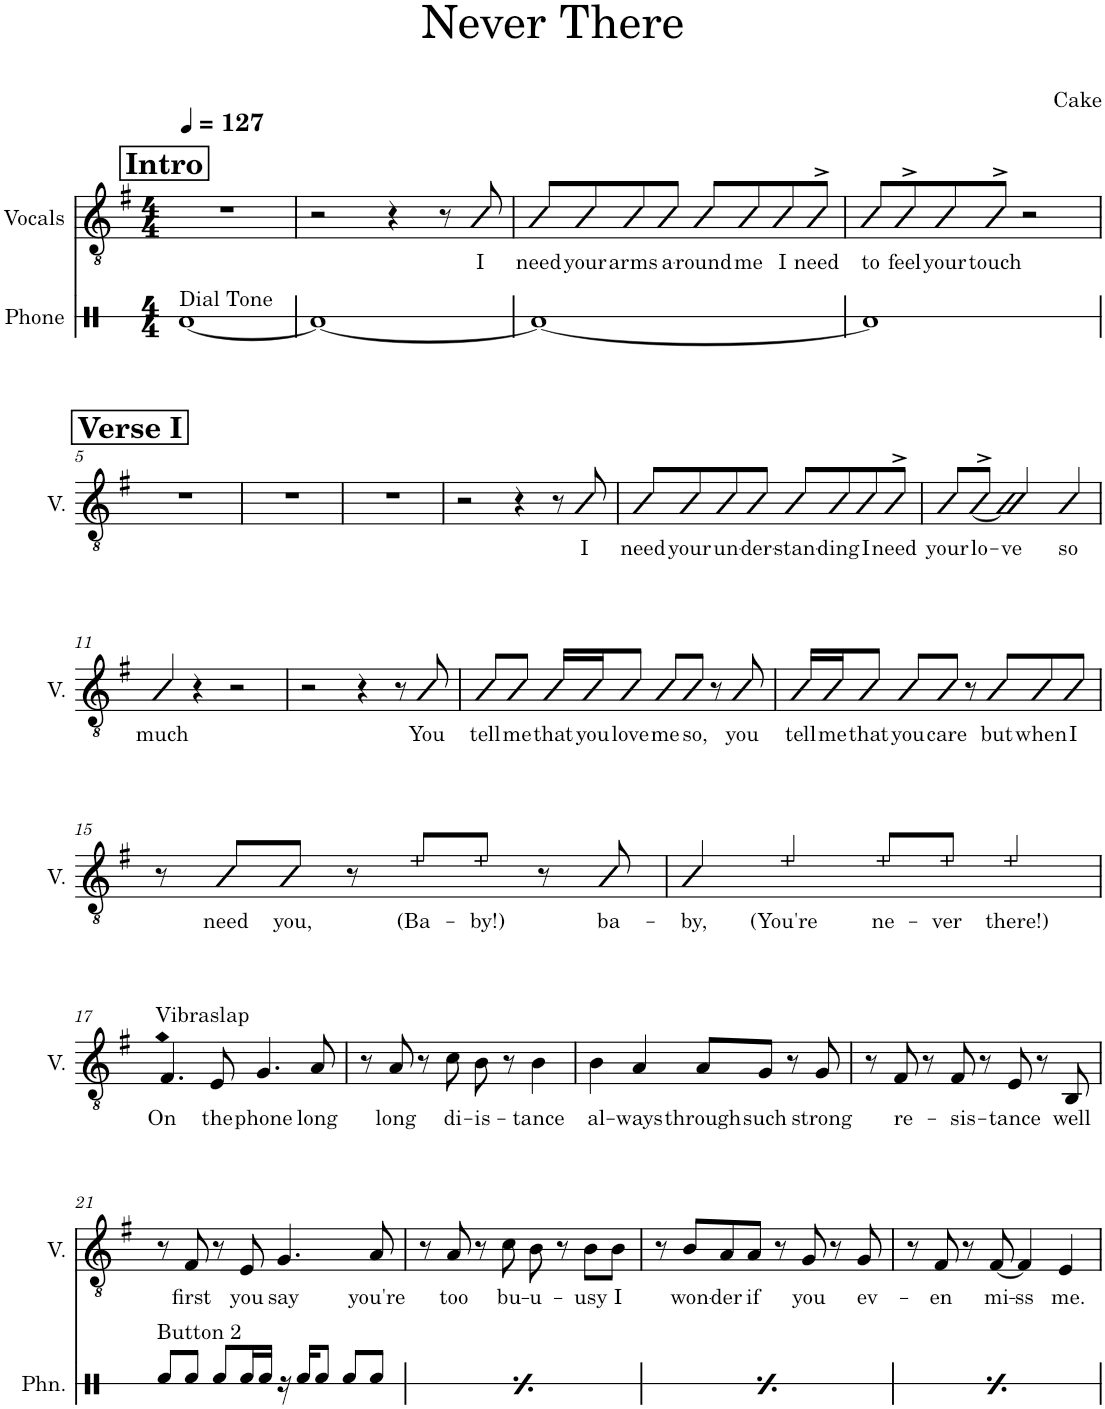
**kern	**kern	**text
*part2	*part1	*part1
*staff2	*staff1	*staff1
*I"Phone	*I"Vocals	*
*I'Phn.	*I'V.	*
*stria1	*	*
*clefX	*clefGv2	*
*k[]	*k[f#]	*
*M4/4	*M4/4	*
*MM127	*MM127	*
!!LO:REH:place=s1:a:B:cj:fs=14:t=Intro
=1	=1	=1
!LO:TX:a:t=Dial Tone	!	!
[1Rd	1r	.
=2	=2	=2
1Rd_	2r	.
.	4r	.
.	8r	.
!	!	!LO:LY:b
.	8B/	I
=3	=3	=3
!	!	!LO:LY:b
1Rd_	8B/L	need
!	!	!LO:LY:b
.	8B/	your
!	!	!LO:LY:b
.	8B/	arms
!	!	!LO:LY:b
.	8B/J	a-
!	!	!LO:LY:b
.	8B/L	-round
!	!	!LO:LY:b
.	8B/	me
!	!	!LO:LY:b
.	8B/	I
!	!	!LO:LY:b
.	8B^>/J	need
=4	=4	=4
!	!	!LO:LY:b
1Rd]	8B/L	to
!	!	!LO:LY:b
.	8B^>/	feel
!	!	!LO:LY:b
.	8B/	your
!	!	!LO:LY:b
.	8B^>/J	touch
.	2r	.
!!LO:LB:g=z
!!LO:REH:place=s1:a:B:cj:fs=14:t=Verse I
=5	=5	=5
1r	1r	.
=6	=6	=6
1r	1r	.
=7	=7	=7
1r	1r	.
=8	=8	=8
1r	2r	.
.	4r	.
.	8r	.
!	!	!LO:LY:b
.	8B/	I
=9	=9	=9
!	!	!LO:LY:b
1r	8B/L	need
!	!	!LO:LY:b
.	8B/	your
!	!	!LO:LY:b
.	8B/	un-
!	!	!LO:LY:b
.	8B/J	-der-
!	!	!LO:LY:b
.	8B/L	-stan-
!	!	!LO:LY:b
.	8B/	-ding
!	!	!LO:LY:b
.	8B/	I
!	!	!LO:LY:b
.	8B^>/J	need
=10	=10	=10
!	!	!LO:LY:b
1r	8B/L	your
!	!	!LO:LY:b
.	[8B^>/J	lo-
!	!	!LO:LY:b
.	2B/]	-ve
!	!	!LO:LY:b
.	4B/	so
!!LO:LB:g=z
=11	=11	=11
!	!	!LO:LY:b
1r	4B/	much
.	4r	.
.	2r	.
=12	=12	=12
1r	2r	.
.	4r	.
.	8r	.
!	!	!LO:LY:b
.	8B/	You
=13	=13	=13
!	!	!LO:LY:b
1r	8B/L	tell
!	!	!LO:LY:b
.	8B/J	me
!	!	!LO:LY:b
.	16B/LL	that
!	!	!LO:LY:b
.	16B/J	you
!	!	!LO:LY:b
.	8B/J	love
!	!	!LO:LY:b
.	8B/L	me
!	!	!LO:LY:b
.	8B/J	so,
.	8r	.
!	!	!LO:LY:b
.	8B/	you
=14	=14	=14
!	!	!LO:LY:b
1r	16B/LL	tell
!	!	!LO:LY:b
.	16B/J	me
!	!	!LO:LY:b
.	8B/J	that
!	!	!LO:LY:b
.	8B/L	you
!	!	!LO:LY:b
.	8B/J	care
.	8r	.
!	!	!LO:LY:b
.	8B/L	but
!	!	!LO:LY:b
.	8B/	when
!	!	!LO:LY:b
.	8B/J	I
!!LO:LB:g=z
=15	=15	=15
1r	8r	.
!	!	!LO:LY:b
.	8B/L	need
!	!	!LO:LY:b
.	8B/J	you,
.	8r	.
!	!LO:N:head=plus	!LO:LY:b
.	8e/L	(Ba-
!	!LO:N:head=plus	!LO:LY:b
.	8e/J	-by!)
.	8r	.
!	!	!LO:LY:b
.	8B/	ba-
=16	=16	=16
!	!	!LO:LY:b
1r	4B/	-by,
!	!LO:N:head=plus	!LO:LY:b
.	4e/	(You're
!	!LO:N:head=plus	!LO:LY:b
.	8e/L	ne-
!	!LO:N:head=plus	!LO:LY:b
.	8e/J	-ver
!	!LO:N:head=plus	!LO:LY:b
.	4e/	there!)
!!LO:LB:g=z
=17	=17	=17
!	!LO:TX:a:t=Vibraslap	!
!	!	!LO:LY:b
*	*^	*
1r	4.F#/	4g	On
.	.	4ryy	.
!	!	!	!LO:LY:b
.	8E/	.	the
!	!	!	!LO:LY:b
.	4.G/	2ryy	phone
!	!	!	!LO:LY:b
.	8A/	.	long
*	*v	*v	*
=18	=18	=18
1r	8r	.
!	!	!LO:LY:b
.	8A/	long
.	8r	.
!	!	!LO:LY:b
.	8c\	di-
!	!	!LO:LY:b
.	8B\	-is-
.	8r	.
!	!	!LO:LY:b
.	4B\	-tance
=19	=19	=19
!	!	!LO:LY:b
1r	4B\	al-
!	!	!LO:LY:b
.	4A/	-ways
!	!	!LO:LY:b
.	8A/L	through
!	!	!LO:LY:b
.	8G/J	such
.	8r	.
!	!	!LO:LY:b
.	8G/	strong
=20	=20	=20
1r	8r	.
!	!	!LO:LY:b
.	8F#/	re-
.	8r	.
!	!	!LO:LY:b
.	8F#/	-sis-
.	8r	.
!	!	!LO:LY:b
.	8E/	-tance
.	8r	.
!	!	!LO:LY:b
.	8BB/	well
!!LO:LB:g=z
=21	=21	=21
!LO:TX:a:t=Button 2	!	!
8Rf/L	8r	.
!	!	!LO:LY:b
8Rf/J	8F#/	first
8Rf/L	8r	.
!	!	!LO:LY:b
16Rf/L	8E/	you
16Rf/JJ	.	.
!	!	!LO:LY:b
16r	4.G/	say
16Rf/KL	.	.
8Rf/J	.	.
8Rf/L	.	.
!	!	!LO:LY:b
8Rf/J	8A/	you're
=22	=22	=22
!LO:TX:a:t=Button 2	!	!
8Rf/L	8r	.
!	!	!LO:LY:b
8Rf/J	8A/	too
8Rf/L	8r	.
!	!	!LO:LY:b
16Rf/L	8c\	bu-
16Rf/JJ	.	.
!	!	!LO:LY:b
16r	8B\	-u-
16Rf/KL	.	.
8Rf/J	8r	.
!	!	!LO:LY:b
8Rf/L	8B\L	-usy
!	!	!LO:LY:b
8Rf/J	8B\J	I
=23	=23	=23
!LO:TX:a:t=Button 2	!	!
8Rf/L	8r	.
!	!	!LO:LY:b
8Rf/J	8B/L	won-
!	!	!LO:LY:b
8Rf/L	8A/	-der
!	!	!LO:LY:b
16Rf/L	8A/J	if
16Rf/JJ	.	.
16r	8r	.
16Rf/KL	.	.
!	!	!LO:LY:b
8Rf/J	8G/	you
8Rf/L	8r	.
!	!	!LO:LY:b
8Rf/J	8G/	ev-
=24	=24	=24
!LO:TX:a:t=Button 2	!	!
8Rf/L	8r	.
!	!	!LO:LY:b
8Rf/J	8F#/	-en
8Rf/L	8r	.
!	!	!LO:LY:b
16Rf/L	[8F#/	mi-
16Rf/JJ	.	.
!	!	!LO:LY:b
16r	4F#/]	-ss
16Rf/KL	.	.
8Rf/J	.	.
!	!	!LO:LY:b
8Rf/L	4E/	me.
8Rf/J	.	.
=	=	=
*-	*-	*-
